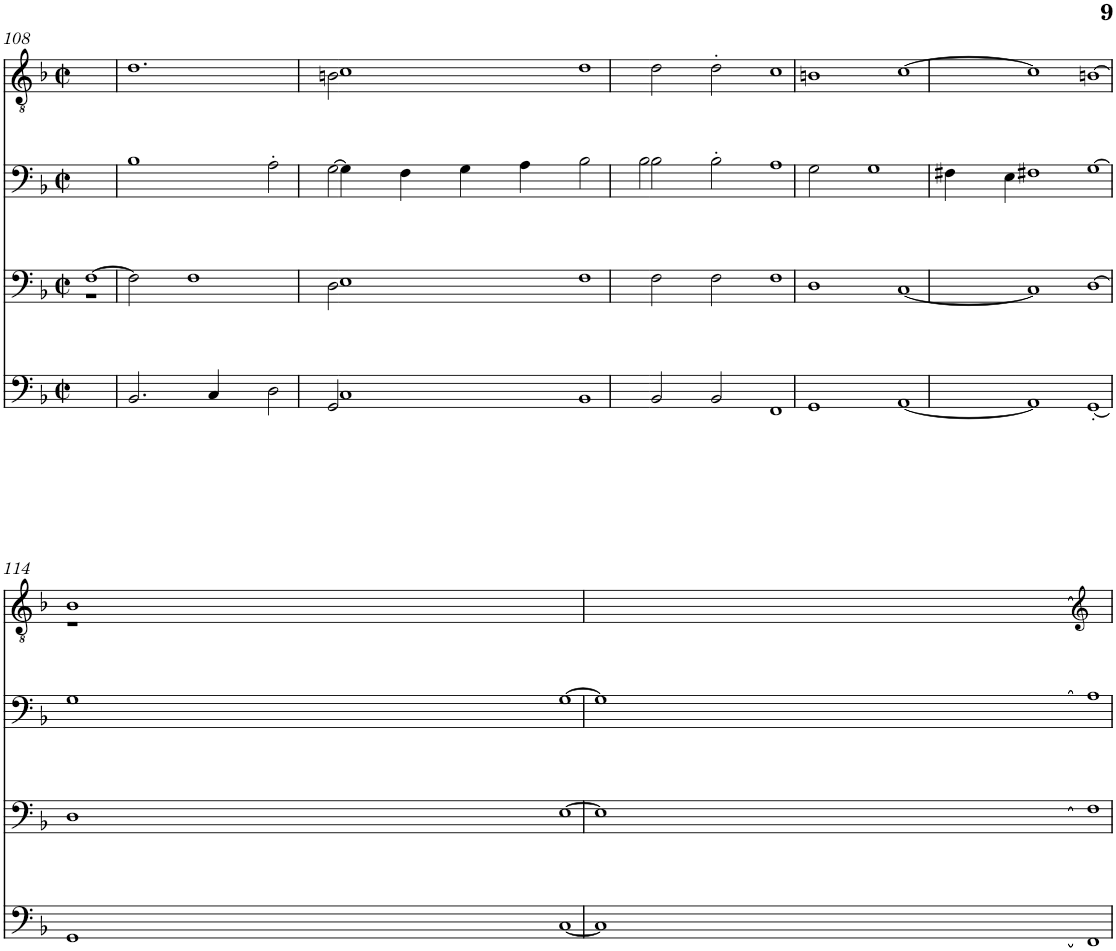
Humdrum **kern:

**kern	**kern	**kern	**kern
*part4	*part3	*part2	*part1
*staff4	*staff3	*staff2	*staff1
*I"Voice	*I"Voice	*I"Voice	*I"Voice
*I'V	*I'V	*I'V	*I'V
!!LO:PB:g=z
*clefF4	*clefF4	*clefF4	*clefGv2
*k[b-]	*k[b-]	*k[b-]	*k[b-]
*M2/2	*M2/2	*M2/2	*M2/2
*met(c|)	*met(c|)	*met(c|)	*met(c|)
=108	=108	=108	=108
*	*^	*	*
1ryy	[>1F	1r	1ryy	1ryy
*	*v	*v	*	*
=109	=109	=109	=109
2.BB-/	2F\]	1B-	[1d
.	2ryy	.	.
4ryy	.	.	.
2ryy	1F	1ryy	2ryy
4C/	.	.	1.ryy
4ryy	.	.	.
2D\	1ryy	2A'\	.
2ryy	.	2ryy	.
2GG/	2D\	[>2G\	2Bn\
=110	=110	=110	=110
1C	1E	4G\]	1c
.	.	4ryy	.
.	.	4F\	.
.	.	4ryy	.
2ryy	1ryy	4G\	2d]
.	.	4ryy	.
1ryy	.	4A\	1ryy
.	.	4ryy	.
.	1F	2B-\	.
1BB-	.	2ryy	1d
.	2ryy	2B-\	.
=111	=111	=111	=111
2BB-/	2F\	2B-\	2d\
2ryy	2ryy	2ryy	2ryy
2BB-/	2F\	2B-'\	2d'\
2ryy	2ryy	2ryy	2ryy
1FF	1F	1A	1c
=112	=112	=112	=112
1GG	1D	2G\	1Bn
.	.	2ryy	.
1ryy	1ryy	1G	1ryy
[<1AA	[<1C	1ryy	[>1c
2.ryy	2.ryy	4F#X\	2.ryy
.	.	4ryy	.
.	.	4E\	.
=113	=113	=113	=113
1AA]	1C]	1F#X	1c]
1ryy	1ryy	1ryy	1ryy
[<1GG'	[>1D	[>1G	[>1Bn
!!LO:LB:g=z
=114	=114	=114	=114
*	*	*	*^
1GG]	1D]	1G]	1B]	1r
1ryy	1ryy	1ryy	1ryy	1ryy
[<1C	[>1E	[>1G	1ryy	1ryy
*	*	*	*v	*v
=115	=115	=115	=115
1C]	1E]	1G]	1ryy
1ryy	1ryy	1ryy	0ryy
1FF	1F	1A	.
=	=	=	=
*-	*-	*-	*-
